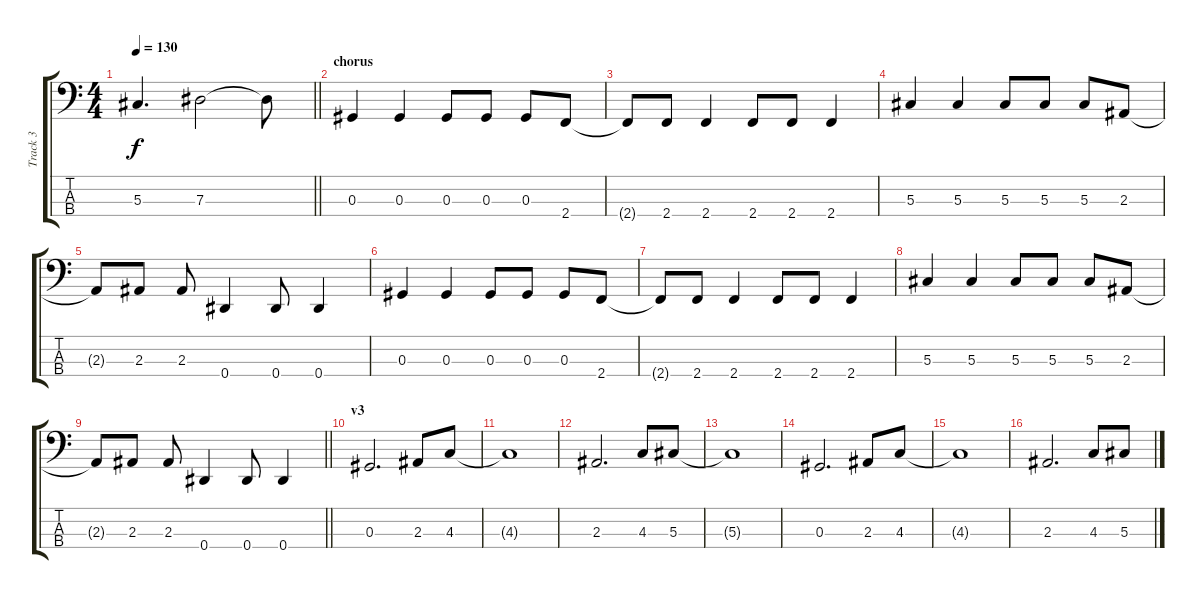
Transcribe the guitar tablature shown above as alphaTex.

\track ("Track 3" "Track 3") {instrument electricbassfinger}
\staff {score tabs}
\tuning (Gb2 Db2 Ab1 Eb1) {hide}
\ts (4 4)
\tempo 130
\clef f4
\barLineRight lightlight
\ks c
5.3{t}.4{d dy f} 7.3.2 7.3{t}.8 |
\section ("" "chorus")
0.3.4 0.3.4 0.3.8 0.3.8 0.3.8 2.4.8 |
2.4{t}.8 2.4.8 2.4.4 2.4.8 2.4.8 2.4.4 |
5.3.4 5.3.4 5.3.8 5.3.8 5.3.8 2.3.8 |
2.3{t}.8 2.3.8 2.3.8 0.4.4 0.4.8 0.4.4 |
0.3.4 0.3.4 0.3.8 0.3.8 0.3.8 2.4.8 |
2.4{t}.8 2.4.8 2.4.4 2.4.8 2.4.8 2.4.4 |
5.3.4 5.3.4 5.3.8 5.3.8 5.3.8 2.3.8 |
\barLineRight lightlight
2.3{t}.8 2.3.8 2.3.8 0.4.4 0.4.8 0.4.4 |
\section ("" "v3")
0.3.2{d} 2.3.8 4.3.8 |
4.3{t}.1 |
2.3.2{d} 4.3.8 5.3.8 |
5.3{t}.1 |
0.3.2{d} 2.3.8 4.3.8 |
4.3{t}.1 |
2.3.2{d} 4.3.8 5.3.8
